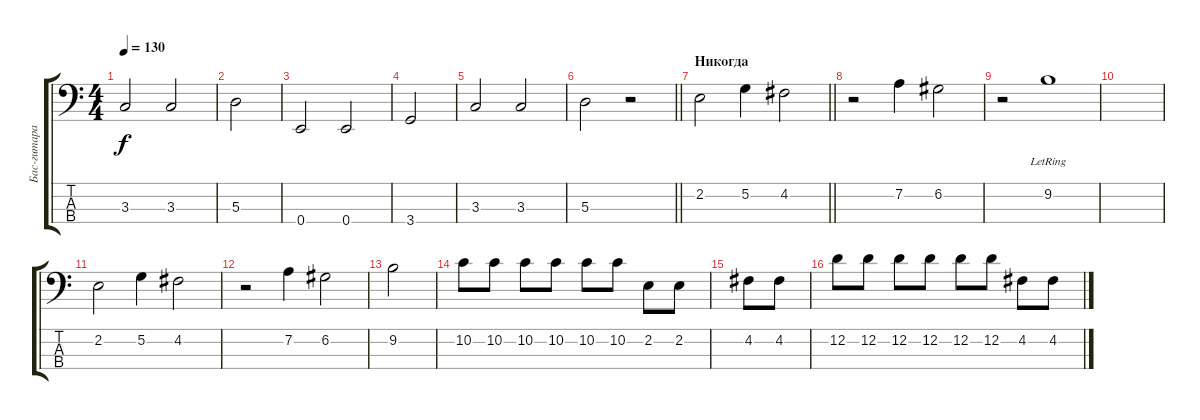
\track ("Бас-гитара" "Бас-гитара") {instrument electricbasspick}
\staff {score tabs}
\tuning (G2 D2 A1 E1) {hide}
\ts (4 4)
\tempo 130
\clef f4
\ks c
3.3.2{dy f} 3.3.2 |
5.3.2 |
0.4.2 0.4.2 |
3.4.2 |
3.3.2 3.3.2 |
\barLineRight lightlight
5.3.2 r.2 |
\section ("" "Никогда")
\barLineRight lightlight
2.2.2 5.2.4 4.2.2 |
r.2 7.2.4 6.2.2 |
r.2 9.2{lr}.1 |
|
2.2.2 5.2.4 4.2.2 |
r.2 7.2.4 6.2.2 |
9.2.2 |
10.2.8 10.2.8 10.2.8 10.2.8 10.2.8 10.2.8 2.2.8 2.2.8 |
4.2.8 4.2.8 |
12.2.8 12.2.8 12.2.8 12.2.8 12.2.8 12.2.8 4.2.8 4.2.8
